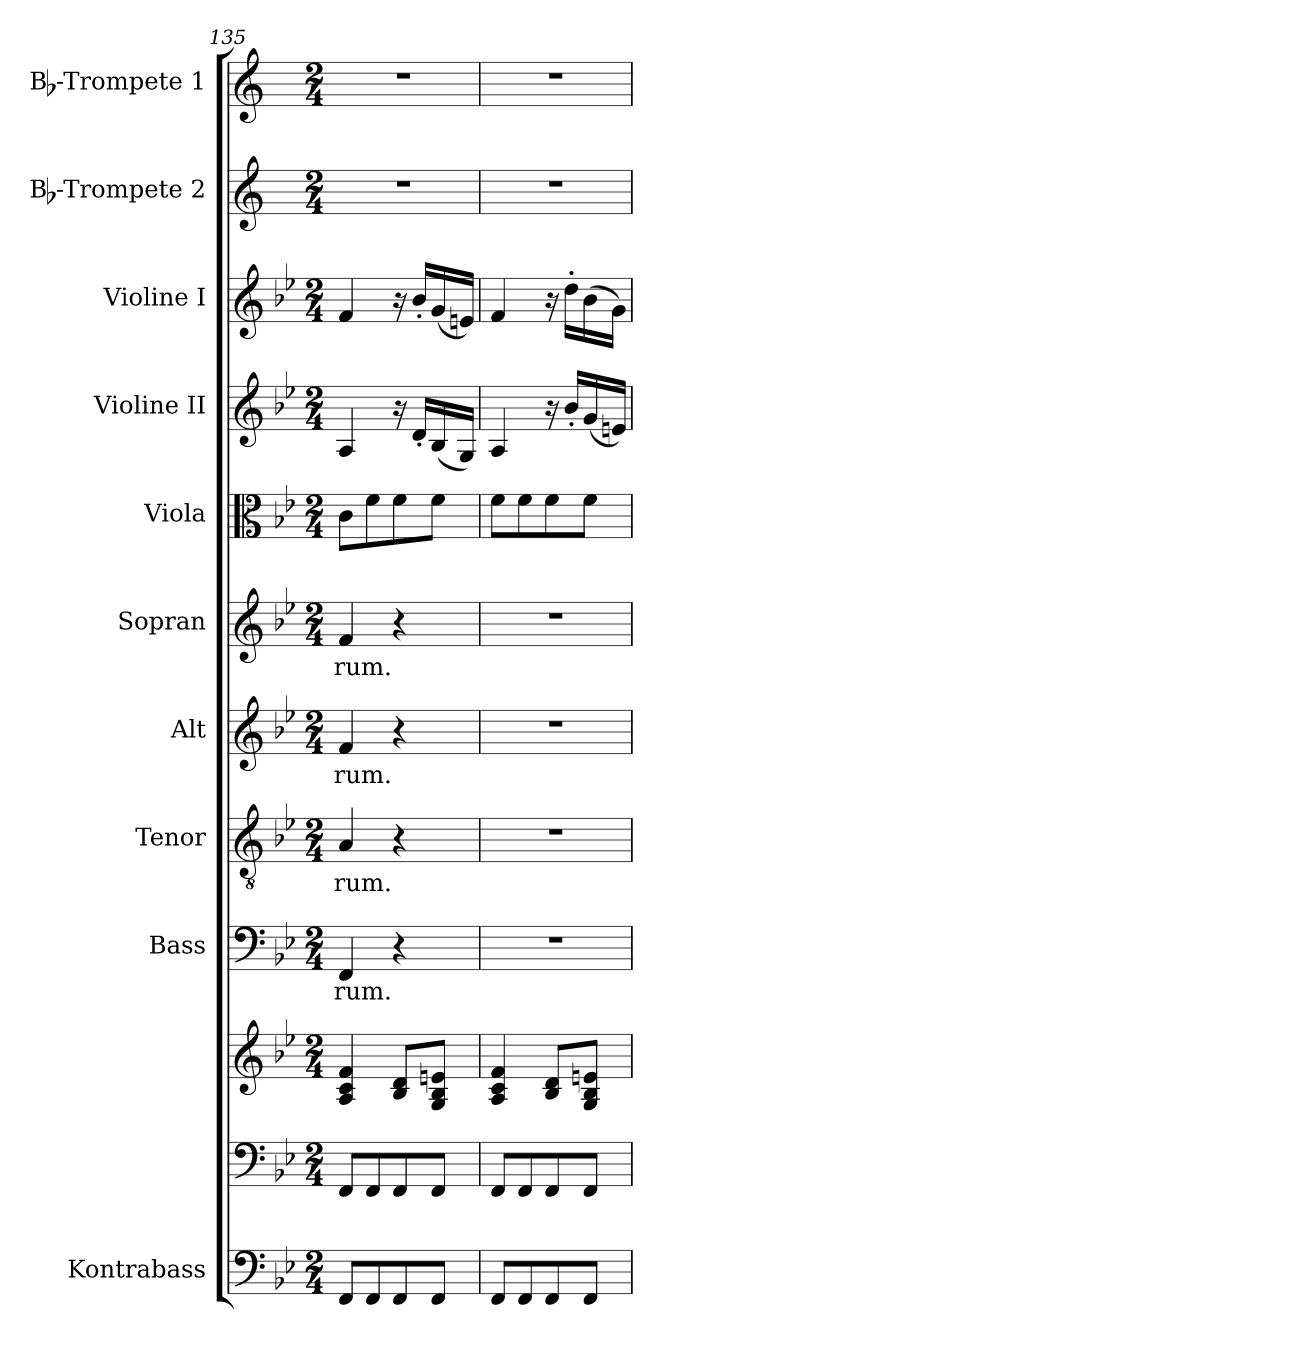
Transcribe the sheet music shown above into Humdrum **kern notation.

**kern	**kern	**kern	**kern	**text	**kern	**text	**kern	**text	**kern	**text	**kern	**kern	**kern	**kern	**kern
*part11	*part10	*part10	*part9	*part9	*part8	*part8	*part7	*part7	*part6	*part6	*part5	*part4	*part3	*part2	*part1
*staff12	*staff11	*staff10	*staff9	*staff9	*staff8	*staff8	*staff7	*staff7	*staff6	*staff6	*staff5	*staff4	*staff3	*staff2	*staff1
*I"Kontrabass	*	*	*I"Bass	*	*I"Tenor	*	*I"Alt	*	*I"Sopran	*	*I"Viola	*I"Violine II	*I"Violine I	*I"Bb-Trompete 2	*I"Bb-Trompete 1
*I'Kb.	*	*	*I'B.	*	*I'T.	*	*I'A.	*	*I'S.	*	*I'Vla.	*I'Vl. II	*I'Vl. I	*I'Bb Trp. 2	*I'Bb Trp. 1
*clefF4	*clefF4	*clefG2	*clefF4	*	*clefGv2	*	*clefG2	*	*clefG2	*	*clefC3	*clefG2	*clefG2	*clefG2	*clefG2
*ITrd7c12	*	*	*	*	*	*	*	*	*	*	*	*	*	*ITrd1c2	*ITrd1c2
*k[b-e-]	*k[b-e-]	*k[b-e-]	*k[b-e-]	*	*k[b-e-]	*	*k[b-e-]	*	*k[b-e-]	*	*k[b-e-]	*k[b-e-]	*k[b-e-]	*k[b-e-]	*k[b-e-]
*B-:	*B-:	*B-:	*B-:	*	*B-:	*	*B-:	*	*B-:	*	*B-:	*B-:	*B-:	*B-:	*B-:
*M2/4	*M2/4	*M2/4	*M2/4	*	*M2/4	*	*M2/4	*	*M2/4	*	*M2/4	*M2/4	*M2/4	*M2/4	*M2/4
=135	=135	=135	=135	=135	=135	=135	=135	=135	=135	=135	=135	=135	=135	=135	=135
!	!	!	!	!LO:LY:b	!	!LO:LY:b	!	!LO:LY:b	!	!LO:LY:b	!	!	!	!	!
8FFF/L	8FF/L	4A/ 4c/ 4f/	4FF/	-rum.	4A/	-rum.	4f/	-rum.	4f/	-rum.	8c\L	4A/	4f/	2r	2r
8FFF/	8FF/	.	.	.	.	.	.	.	.	.	8f\	.	.	.	.
8FFF/	8FF/	8B-/ 8d/L	4r	.	4r	.	4r	.	4r	.	8f\	16r	16r	.	.
.	.	.	.	.	.	.	.	.	.	.	.	16d'</LL	16b-'</LL	.	.
8FFF/J	8FF/J	8G/ 8B-/ 8en/J	.	.	.	.	.	.	.	.	8f\J	(<16B-/	(<16g/	.	.
.	.	.	.	.	.	.	.	.	.	.	.	16G/JJ)	16en/JJ)	.	.
=136	=136	=136	=136	=136	=136	=136	=136	=136	=136	=136	=136	=136	=136	=136	=136
8FFF/L	8FF/L	4A/ 4c/ 4f/	2r	.	2r	.	2r	.	2r	.	8f\L	4A/	4f/	2r	2r
8FFF/	8FF/	.	.	.	.	.	.	.	.	.	8f\	.	.	.	.
8FFF/	8FF/	8B-/ 8d/L	.	.	.	.	.	.	.	.	8f\	16r	16r	.	.
.	.	.	.	.	.	.	.	.	.	.	.	16b-'</LL	16dd'>\LL	.	.
8FFF/J	8FF/J	8G/ 8B-/ 8en/J	.	.	.	.	.	.	.	.	8f\J	(<16g/	(>16b-\	.	.
.	.	.	.	.	.	.	.	.	.	.	.	16en/JJ)	16g\JJ)	.	.
=	=	=	=	=	=	=	=	=	=	=	=	=	=	=	=
*-	*-	*-	*-	*-	*-	*-	*-	*-	*-	*-	*-	*-	*-	*-	*-
